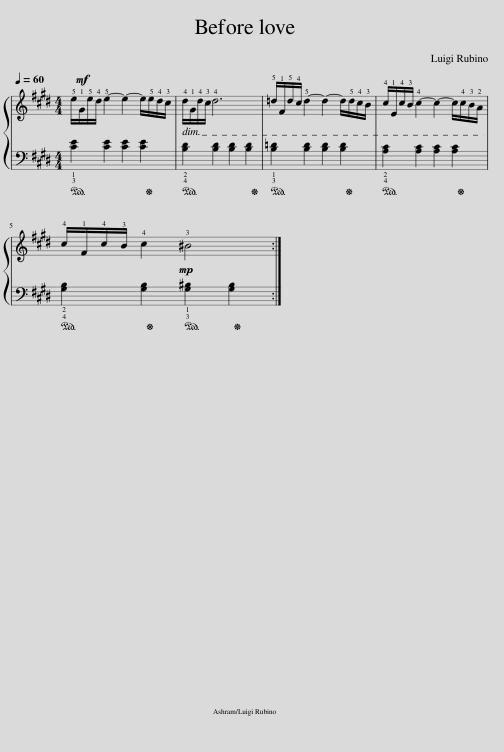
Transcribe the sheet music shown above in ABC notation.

X:1
%%score { 1 | 2 }
L:1/8
Q:1/4=60
M:4/4
I:linebreak $
K:E
V:1 treble
V:2 bass
V:1
 !5!e/!1!G/!mf!!5!e/!4!d/ !5!e2- e2- e/!5!e/!4!d/!3!c/ | !4!d/!1!G/!4!d/!3!c/ !4!d6 | !5!=d/!1!F/!5!d/!4!c/ !5!d2- d2- d/!5!d/!4!c/!3!B/ | !4!c/!1!E/!4!c/!3!B/ !4!c2- c2- c/!4!c/!3!B/!2!A/ |$ !4!c/!1!F/!4!c/!3!B/ !4!c2!mp! !3!^B4 :| %5
V:2
!ped! !3!!1![CE]2 [CE]2 [CE]2 [CE]2!ped-up! |!ped! !4!!2![B,D]2 [B,D]2 [B,D]2 [B,D]2!ped-up! |!ped! !3!!1![B,=D]2 [B,D]2 [B,D]2 [B,D]2!ped-up! |!ped! !4!!2![A,C]2 [A,C]2 [A,C]2 [A,C]2!ped-up! |$!ped! !4!!2![G,B,]2 [G,B,]2!ped-up!!ped! !3!!1![G,^B,]2 [G,B,]2!ped-up! :| %5
